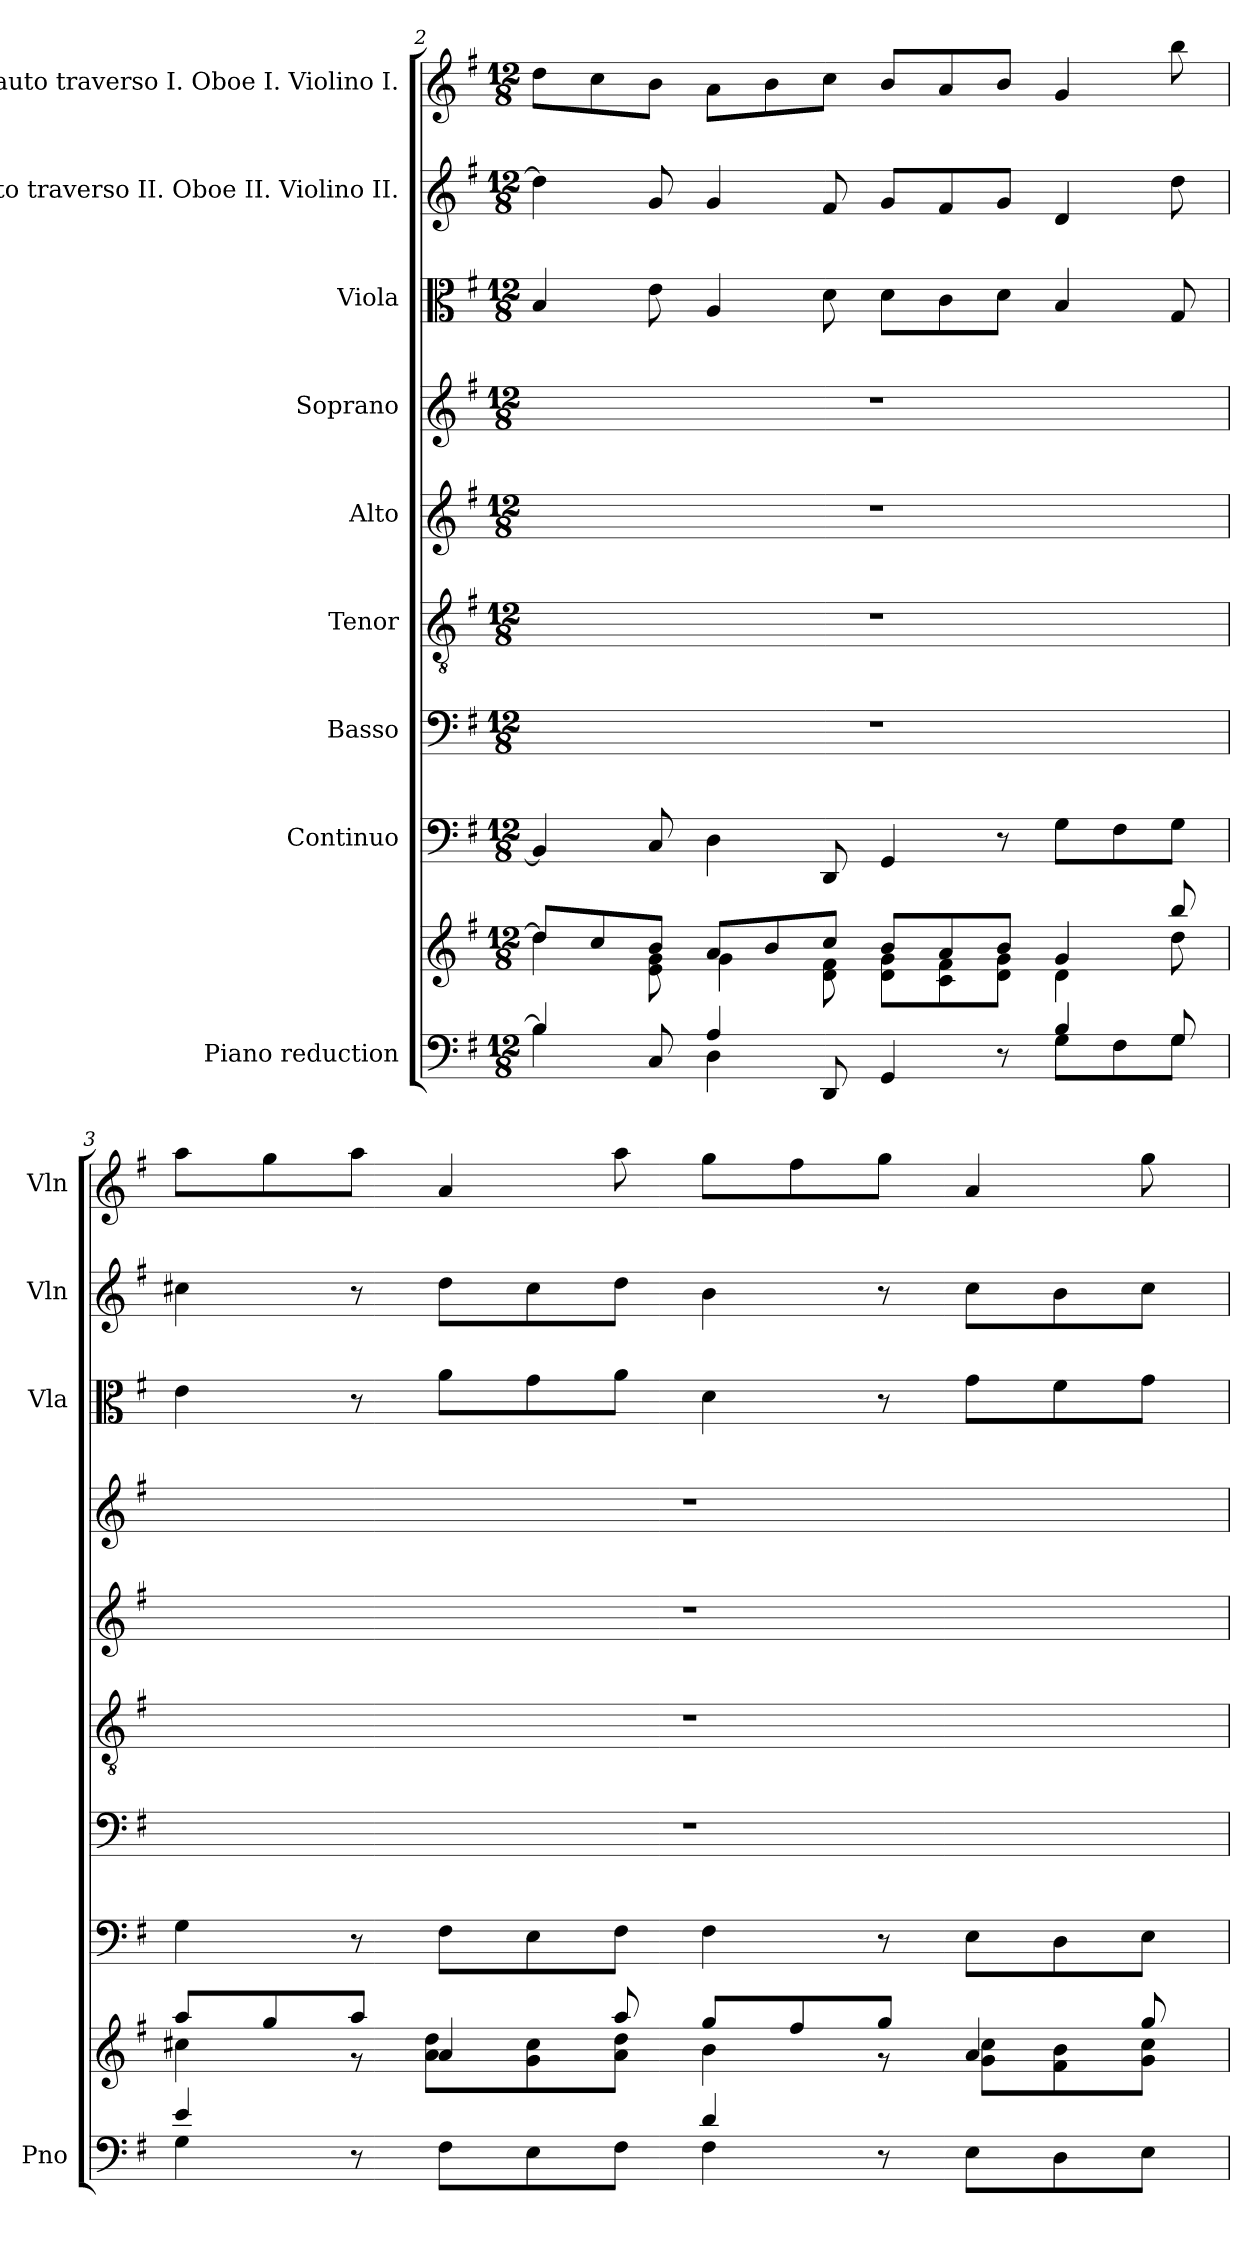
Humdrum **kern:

**kern	**kern	**kern	**kern	**kern	**kern	**kern	**kern	**kern	**kern
*part9	*part9	*part8	*part7	*part6	*part5	*part4	*part3	*part2	*part1
*staff10	*staff9	*staff8	*staff7	*staff6	*staff5	*staff4	*staff3	*staff2	*staff1
*I"Piano reduction	*	*I"Continuo	*I"Basso	*I"Tenor	*I"Alto	*I"Soprano	*I"Viola	*I"Flauto traverso II. Oboe II. Violino II.	*I"Flauto traverso I. Oboe I. Violino I.
*I'Pno	*	*	*	*	*	*	*I'Vla	*I'Vln	*I'Vln
*clefF4	*clefG2	*clefF4	*clefF4	*clefGv2	*clefG2	*clefG2	*clefC3	*clefG2	*clefG2
*k[f#]	*k[f#]	*k[f#]	*k[f#]	*k[f#]	*k[f#]	*k[f#]	*k[f#]	*k[f#]	*k[f#]
*M12/8	*M12/8	*M12/8	*M12/8	*M12/8	*M12/8	*M12/8	*M12/8	*M12/8	*M12/8
=2	=2	=2	=2	=2	=2	=2	=2	=2	=2
*^	*^	*	*	*	*	*	*	*	*
4B/	4B\]	8dd/L	4dd\]	4BB/]	1.r	1.r	1.r	1.r	4B/	4dd\]	8dd\L
.	.	8cc/	.	.	.	.	.	.	.	.	8cc\
8C/	8ryy	8b/J	8e\ 8g\	8C/	.	.	.	.	8e\	8g/	8b\J
4A/	4D\	8a/L	4g\	4D\	.	.	.	.	4A/	4g/	8a\L
.	.	8b/	.	.	.	.	.	.	.	.	8b\
8DD/	8ryy	8cc/J	8d\ 8f#\	8DD/	.	.	.	.	8d\	8f#/	8cc\J
4GG/	4ryy	8b/L	8d\ 8g\L	4GG/	.	.	.	.	8d\L	8g/L	8b/L
.	.	8a/	8c\ 8f#\	.	.	.	.	.	8c\	8f#/	8a/
8r	8ryy	8b/J	8d\ 8g\J	8r	.	.	.	.	8d\J	8g/J	8b/J
4B/	8G\L	4g/	4d\	8G\L	.	.	.	.	4B/	4d/	4g/
.	8F#\	.	.	8F#\	.	.	.	.	.	.	.
8G/	8G\J	8bb/	8dd\	8G\J	.	.	.	.	8G/	8dd\	8bb\
=3	=3	=3	=3	=3	=3	=3	=3	=3	=3	=3	=3
4e/	4G\	8aa/L	4cc#X\	4G\	1.r	1.r	1.r	1.r	4e\	4cc#X\	8aa\L
.	.	8gg/	.	.	.	.	.	.	.	.	8gg\
8r	8ryy	8aa/J	8r	8r	.	.	.	.	8r	8r	8aa\J
4.ryy	8F#\L	4a/	8a\ 8dd\L	8F#\L	.	.	.	.	8a\L	8dd\L	4a/
.	8E\	.	8g\ 8cc#\	8E\	.	.	.	.	8g\	8cc#\	.
.	8F#\J	8aa/	8a\ 8dd\J	8F#\J	.	.	.	.	8a\J	8dd\J	8aa\
4d/	4F#\	8gg/L	4b\	4F#\	.	.	.	.	4d\	4b\	8gg\L
.	.	8ff#/	.	.	.	.	.	.	.	.	8ff#\
8r	8ryy	8gg/J	8r	8r	.	.	.	.	8r	8r	8gg\J
4.ryy	8E\L	4a/	8g\ 8cc#\L	8E\L	.	.	.	.	8g\L	8cc#\L	4a/
.	8D\	.	8f#\ 8b\	8D\	.	.	.	.	8f#\	8b\	.
.	8E\J	8gg/	8g\ 8cc#\J	8E\J	.	.	.	.	8g\J	8cc#\J	8gg\
*v	*v	*	*	*	*	*	*	*	*	*	*
*	*v	*v	*	*	*	*	*	*	*	*
=	=	=	=	=	=	=	=	=	=
*-	*-	*-	*-	*-	*-	*-	*-	*-	*-
